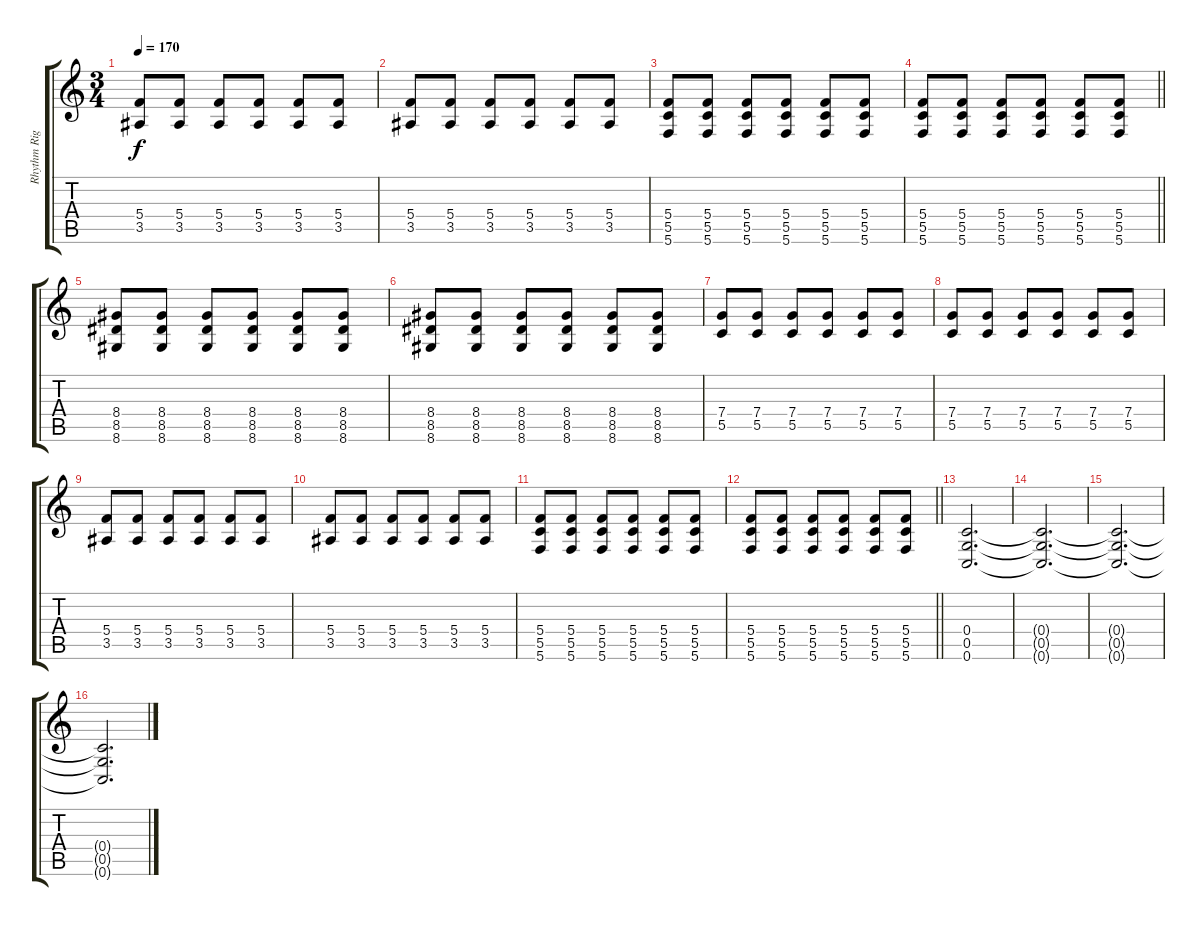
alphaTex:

\track ("Rhythm Right" "Rhythm Rig") {instrument distortionguitar}
\staff {score tabs}
\tuning (D4 A3 F3 C3 G2 C2) {hide}
\ts (3 4)
\tempo 170
\clef g2
\ks c
(5.4 3.5).8{dy f} (5.4 3.5).8 (5.4 3.5).8 (5.4 3.5).8 (5.4 3.5).8 (5.4 3.5).8 |
(5.4 3.5).8 (5.4 3.5).8 (5.4 3.5).8 (5.4 3.5).8 (5.4 3.5).8 (5.4 3.5).8 |
(5.4 5.5 5.6).8 (5.4 5.5 5.6).8 (5.4 5.5 5.6).8 (5.4 5.5 5.6).8 (5.4 5.5 5.6).8 (5.4 5.5 5.6).8 |
\barLineRight lightlight
(5.4 5.5 5.6).8 (5.4 5.5 5.6).8 (5.4 5.5 5.6).8 (5.4 5.5 5.6).8 (5.4 5.5 5.6).8 (5.4 5.5 5.6).8 |
\section ("" "")
(8.4 8.5 8.6).8 (8.4 8.5 8.6).8 (8.4 8.5 8.6).8 (8.4 8.5 8.6).8 (8.4 8.5 8.6).8 (8.4 8.5 8.6).8 |
(8.4 8.5 8.6).8 (8.4 8.5 8.6).8 (8.4 8.5 8.6).8 (8.4 8.5 8.6).8 (8.4 8.5 8.6).8 (8.4 8.5 8.6).8 |
(7.4 5.5).8 (7.4 5.5).8 (7.4 5.5).8 (7.4 5.5).8 (7.4 5.5).8 (7.4 5.5).8 |
(7.4 5.5).8 (7.4 5.5).8 (7.4 5.5).8 (7.4 5.5).8 (7.4 5.5).8 (7.4 5.5).8 |
(5.4 3.5).8 (5.4 3.5).8 (5.4 3.5).8 (5.4 3.5).8 (5.4 3.5).8 (5.4 3.5).8 |
(5.4 3.5).8 (5.4 3.5).8 (5.4 3.5).8 (5.4 3.5).8 (5.4 3.5).8 (5.4 3.5).8 |
(5.4 5.5 5.6).8 (5.4 5.5 5.6).8 (5.4 5.5 5.6).8 (5.4 5.5 5.6).8 (5.4 5.5 5.6).8 (5.4 5.5 5.6).8 |
\barLineRight lightlight
(5.4 5.5 5.6).8 (5.4 5.5 5.6).8 (5.4 5.5 5.6).8 (5.4 5.5 5.6).8 (5.4 5.5 5.6).8 (5.4 5.5 5.6).8 |
\section ("" "")
(0.4 0.5 0.6).2{d} |
(0.4{t} 0.5{t} 0.6{t}).2{d} |
(0.4{t} 0.5{t} 0.6{t}).2{d} |
(0.4{t} 0.5{t} 0.6{t}).2{d}
